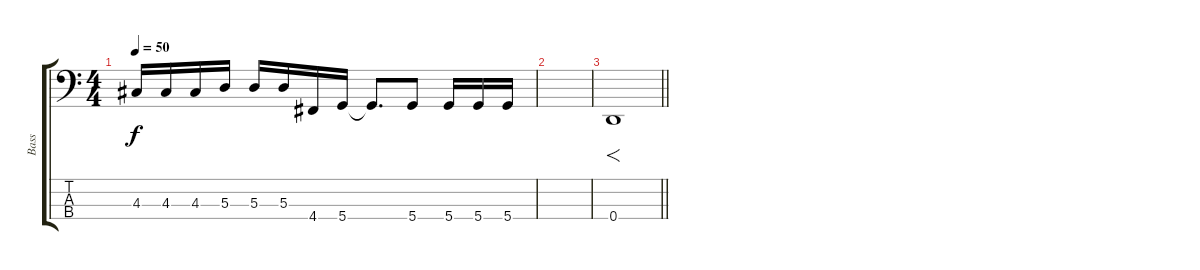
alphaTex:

\track ("Bass" "Bass") {instrument electricbassfinger}
\staff {score tabs}
\tuning (G2 D2 A1 D1) {hide}
\ts (4 4)
\tempo 50
\clef f4
\ks c
4.3.16{dy f} 4.3.16 4.3.16 5.3.16 5.3.16 5.3.16 4.4.16 5.4.16 5.4{t}.8{d} 5.4.8 5.4.16 5.4.16 5.4.16 |
|
\barLineRight lightlight
0.4.1{f}
